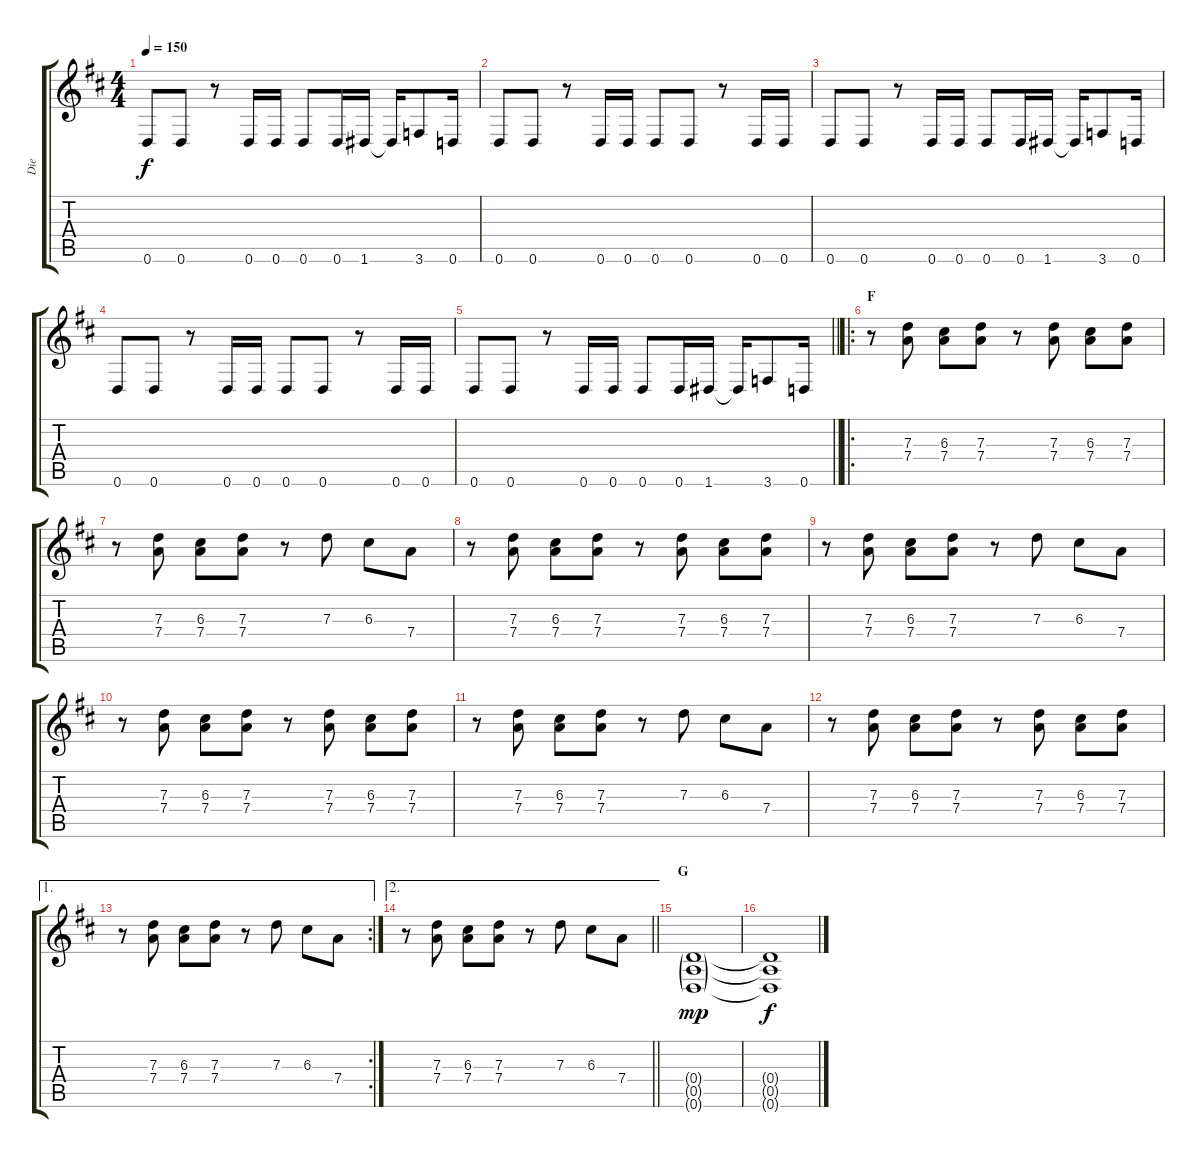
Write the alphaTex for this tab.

\track ("Die" "Die") {instrument distortionguitar}
\staff {score tabs}
\tuning (E4 B3 G3 D3 A2 D2) {hide}
\ts (4 4)
\tempo 150
\clef g2
\ks d
0.6.8{dy f} 0.6.8 r.8 0.6.16 0.6.16 0.6.8 0.6.16 1.6.16 1.6{t}.16 3.6.8 0.6.16 |
0.6.8 0.6.8 r.8 0.6.16 0.6.16 0.6.8 0.6.8 r.8 0.6.16 0.6.16 |
0.6.8 0.6.8 r.8 0.6.16 0.6.16 0.6.8 0.6.16 1.6.16 1.6{t}.16 3.6.8 0.6.16 |
0.6.8 0.6.8 r.8 0.6.16 0.6.16 0.6.8 0.6.8 r.8 0.6.16 0.6.16 |
\barLineRight lightlight
0.6.8 0.6.8 r.8 0.6.16 0.6.16 0.6.8 0.6.16 1.6.16 1.6{t}.16 3.6.8 0.6.16 |
\ro
\section ("" "F")
r.8 (7.3 7.4).8 (6.3 7.4).8 (7.3 7.4).8 r.8 (7.3 7.4).8 (6.3 7.4).8 (7.3 7.4).8 |
r.8 (7.3 7.4).8 (6.3 7.4).8 (7.3 7.4).8 r.8 7.3.8 6.3.8 7.4.8 |
r.8 (7.3 7.4).8 (6.3 7.4).8 (7.3 7.4).8 r.8 (7.3 7.4).8 (6.3 7.4).8 (7.3 7.4).8 |
r.8 (7.3 7.4).8 (6.3 7.4).8 (7.3 7.4).8 r.8 7.3.8 6.3.8 7.4.8 |
r.8 (7.3 7.4).8 (6.3 7.4).8 (7.3 7.4).8 r.8 (7.3 7.4).8 (6.3 7.4).8 (7.3 7.4).8 |
r.8 (7.3 7.4).8 (6.3 7.4).8 (7.3 7.4).8 r.8 7.3.8 6.3.8 7.4.8 |
r.8 (7.3 7.4).8 (6.3 7.4).8 (7.3 7.4).8 r.8 (7.3 7.4).8 (6.3 7.4).8 (7.3 7.4).8 |
\ae 1
\rc 2
r.8 (7.3 7.4).8 (6.3 7.4).8 (7.3 7.4).8 r.8 7.3.8 6.3.8 7.4.8 |
\ae 2
\barLineRight lightlight
r.8 (7.3 7.4).8 (6.3 7.4).8 (7.3 7.4).8 r.8 7.3.8 6.3.8 7.4.8 |
\section ("" "G")
(0.4{g} 0.5{g} 0.6{g}).1{dy mp volume 16} |
(0.4{t} 0.5{t} 0.6{t}).1{dy f}
